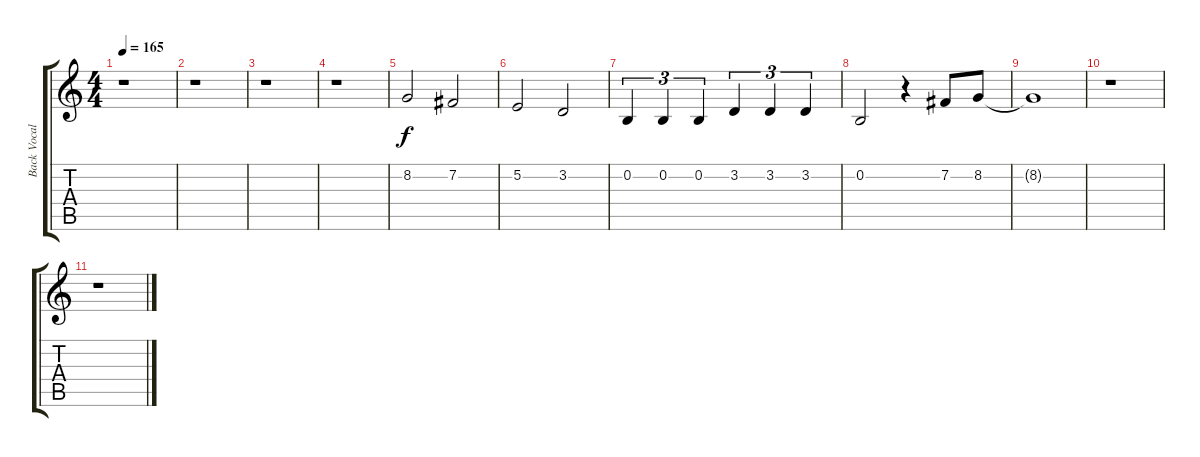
\track ("Back Vocals / Keys" "Back Vocal") {instrument choiraahs}
\staff {score tabs}
\tuning (E4 B3 G3 D3 A2 E2) {hide}
\ts (4 4)
\tempo 165
\clef g2
\ks c
r.1{dy f} |
r.1 |
r.1 |
r.1 |
8.2.2 7.2.2 |
5.2.2 3.2.2 |
0.2.4{tu (3 2)} 0.2.4{tu (3 2)} 0.2.4{tu (3 2)} 3.2.4{tu (3 2)} 3.2.4{tu (3 2)} 3.2.4{tu (3 2)} |
0.2.2 r.4 7.2.8 8.2.8 |
8.2{t}.1 |
r.1 |
r.1
